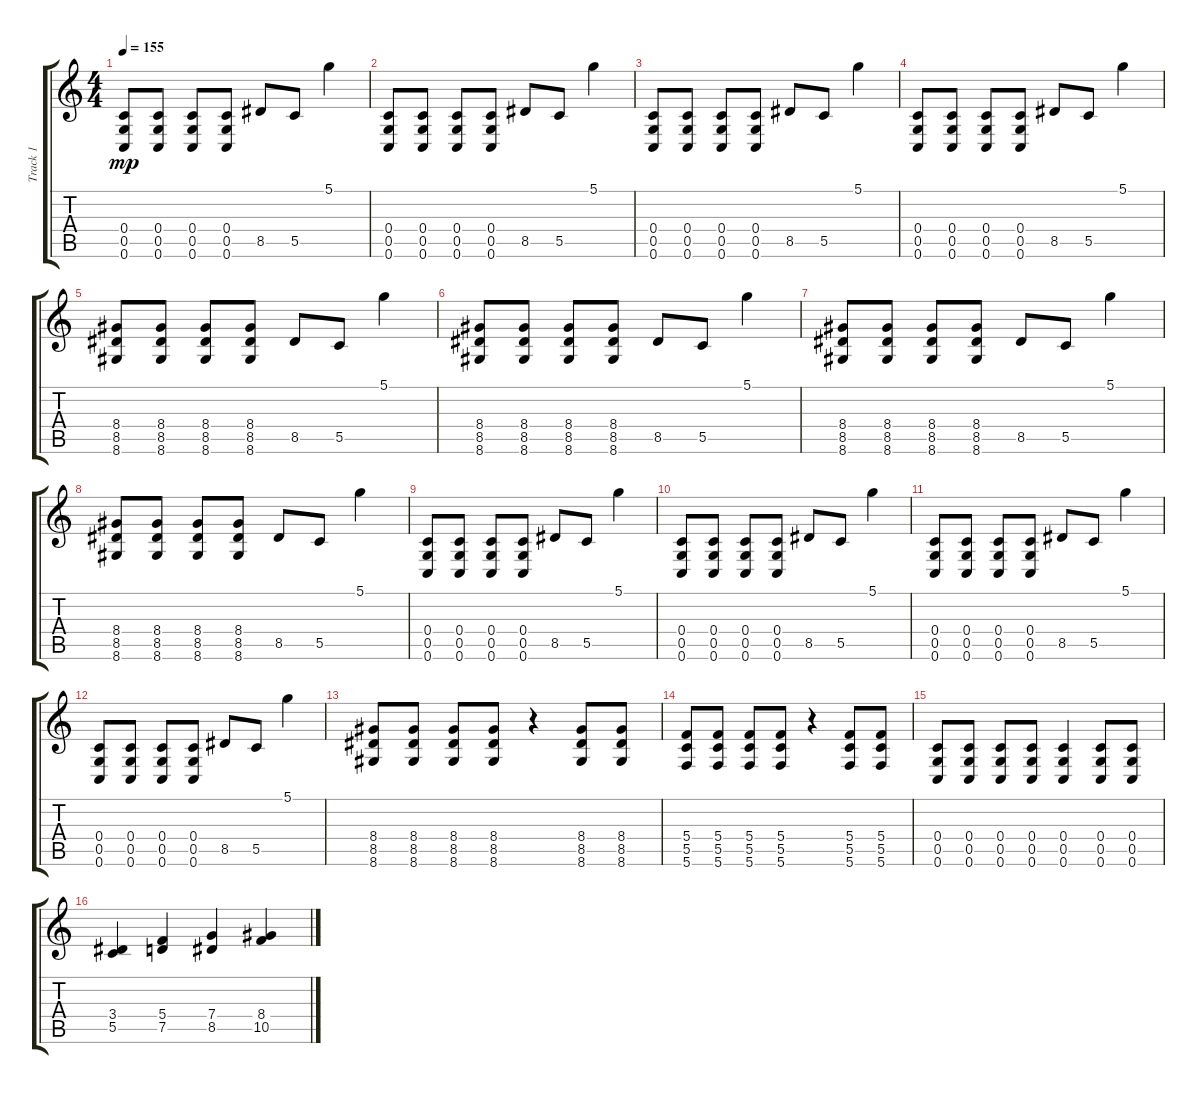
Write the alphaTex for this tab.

\track ("Track 1" "Track 1") {instrument overdrivenguitar}
\staff {score tabs}
\tuning (D4 A3 F3 C3 G2 C2) {hide}
\ts (4 4)
\tempo 155
\clef g2
\ks c
(0.4 0.5 0.6).8{dy mp} (0.4 0.5 0.6).8 (0.4 0.5 0.6).8 (0.4 0.5 0.6).8 8.5.8 5.5.8 5.1.4 |
(0.4 0.5 0.6).8 (0.4 0.5 0.6).8 (0.4 0.5 0.6).8 (0.4 0.5 0.6).8 8.5.8 5.5.8 5.1.4 |
(0.4 0.5 0.6).8 (0.4 0.5 0.6).8 (0.4 0.5 0.6).8 (0.4 0.5 0.6).8 8.5.8 5.5.8 5.1.4 |
(0.4 0.5 0.6).8 (0.4 0.5 0.6).8 (0.4 0.5 0.6).8 (0.4 0.5 0.6).8 8.5.8 5.5.8 5.1.4 |
(8.4 8.5 8.6).8 (8.4 8.5 8.6).8 (8.4 8.5 8.6).8 (8.4 8.5 8.6).8 8.5.8 5.5.8 5.1.4 |
(8.4 8.5 8.6).8 (8.4 8.5 8.6).8 (8.4 8.5 8.6).8 (8.4 8.5 8.6).8 8.5.8 5.5.8 5.1.4 |
(8.4 8.5 8.6).8 (8.4 8.5 8.6).8 (8.4 8.5 8.6).8 (8.4 8.5 8.6).8 8.5.8 5.5.8 5.1.4 |
(8.4 8.5 8.6).8 (8.4 8.5 8.6).8 (8.4 8.5 8.6).8 (8.4 8.5 8.6).8 8.5.8 5.5.8 5.1.4 |
(0.4 0.5 0.6).8 (0.4 0.5 0.6).8 (0.4 0.5 0.6).8 (0.4 0.5 0.6).8 8.5.8 5.5.8 5.1.4 |
(0.4 0.5 0.6).8 (0.4 0.5 0.6).8 (0.4 0.5 0.6).8 (0.4 0.5 0.6).8 8.5.8 5.5.8 5.1.4 |
(0.4 0.5 0.6).8 (0.4 0.5 0.6).8 (0.4 0.5 0.6).8 (0.4 0.5 0.6).8 8.5.8 5.5.8 5.1.4 |
(0.4 0.5 0.6).8 (0.4 0.5 0.6).8 (0.4 0.5 0.6).8 (0.4 0.5 0.6).8 8.5.8 5.5.8 5.1.4 |
(8.4 8.5 8.6).8 (8.4 8.5 8.6).8 (8.4 8.5 8.6).8 (8.4 8.5 8.6).8 r.4 (8.4 8.5 8.6).8 (8.4 8.5 8.6).8 |
(5.4 5.5 5.6).8 (5.4 5.5 5.6).8 (5.4 5.5 5.6).8 (5.4 5.5 5.6).8 r.4 (5.4 5.5 5.6).8 (5.4 5.5 5.6).8 |
(0.4 0.5 0.6).8 (0.4 0.5 0.6).8 (0.4 0.5 0.6).8 (0.4 0.5 0.6).8 (0.4 0.5 0.6).4 (0.4 0.5 0.6).8 (0.4 0.5 0.6).8 |
(3.4 5.5).4 (5.4 7.5).4 (7.4 8.5).4 (8.4 10.5).4
